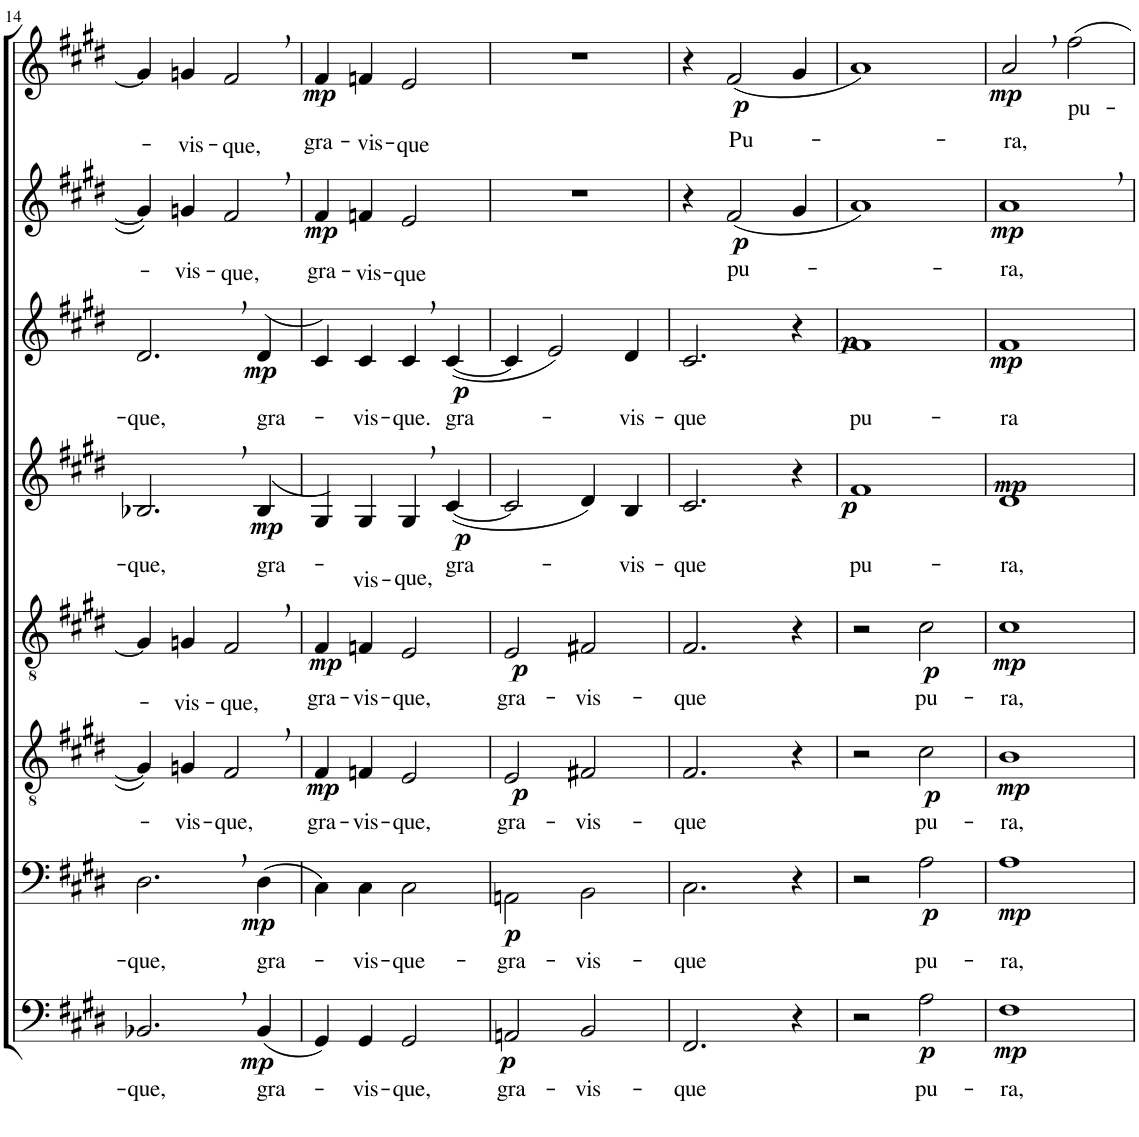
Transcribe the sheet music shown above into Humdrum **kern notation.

**kern	**text	**dynam	**kern	**text	**dynam	**kern	**text	**dynam	**kern	**text	**dynam	**kern	**text	**dynam	**kern	**text	**dynam	**kern	**text	**dynam	**kern	**text	**text	**dynam
*part8	*part8	*part8	*part7	*part7	*part7	*part6	*part6	*part6	*part5	*part5	*part5	*part4	*part4	*part4	*part3	*part3	*part3	*part2	*part2	*part2	*part1	*part1	*part1	*part1
*staff8	*staff8	*staff8	*staff7	*staff7	*staff7	*staff6	*staff6	*staff6	*staff5	*staff5	*staff5	*staff4	*staff4	*staff4	*staff3	*staff3	*staff3	*staff2	*staff2	*staff2	*staff1	*staff1	*staff1	*staff1
*I"Bassi II	*	*	*I"Bassi I	*	*	*I"Tenori II	*	*	*I"Tenori I	*	*	*I"Contralti II	*	*	*I"Contralti I	*	*	*I"Soprani II	*	*	*I"Soprani I	*	*	*
!!LO:PB:g=z
*clefF4	*	*	*clefF4	*	*	*clefGv2	*	*	*clefGv2	*	*	*clefG2	*	*	*clefG2	*	*	*clefG2	*	*	*clefG2	*	*	*
*k[f#c#g#d#]	*	*	*k[f#c#g#d#]	*	*	*k[f#c#g#d#]	*	*	*k[f#c#g#d#]	*	*	*k[f#c#g#d#]	*	*	*k[f#c#g#d#]	*	*	*k[f#c#g#d#]	*	*	*k[f#c#g#d#]	*	*	*
*E:	*	*	*E:	*	*	*E:	*	*	*E:	*	*	*E:	*	*	*E:	*	*	*E:	*	*	*E:	*	*	*
*M4/4	*	*	*M4/4	*	*	*M4/4	*	*	*M4/4	*	*	*M4/4	*	*	*M4/4	*	*	*M4/4	*	*	*M4/4	*	*	*
*met(c)	*	*	*met(c)	*	*	*met(c)	*	*	*met(c)	*	*	*met(c)	*	*	*met(c)	*	*	*met(c)	*	*	*met(c)	*	*	*
=14	=14	=14	=14	=14	=14	=14	=14	=14	=14	=14	=14	=14	=14	=14	=14	=14	=14	=14	=14	=14	=14	=14	=14	=14
!	!LO:LY:b	!	!	!LO:LY:b	!	!	!	!	!	!	!	!	!LO:LY:b	!	!	!LO:LY:b	!	!	!	!	!	!	!	!
2.BB-X,/	-que,	.	2.D#,\	-que,	.	4G#/]	.	.	4G#/]	.	.	2.B-X,/	-que,	.	2.d#,/	-que,	.	4g#/]	.	.	4g#/]	.	.	.
!	!	!	!	!	!	!	!LO:LY:b	!	!	!LO:LY:b	!	!	!	!	!	!	!	!	!LO:LY:b	!	!	!	!LO:LY:b	!
.	.	.	.	.	.	4Gn/	-vis-	.	4Gn/	-vis-	.	.	.	.	.	.	.	4gn/	-vis-	.	4gn/	.	-vis-	.
!	!	!	!	!	!	!	!LO:LY:b	!	!	!LO:LY:b	!	!	!	!	!	!	!	!	!LO:LY:b	!	!	!	!LO:LY:b	!
.	.	.	.	.	.	2F#,/	-que,	.	2F#,/	-que,	.	.	.	.	.	.	.	2f#,/	-que,	.	2f#,/	.	-que,	.
!	!LO:LY:b	!LO:DY:b	!	!LO:LY:b	!LO:DY:b	!	!	!	!	!	!	!	!LO:LY:b	!LO:DY:b	!	!LO:LY:b	!LO:DY:b	!	!	!	!	!	!	!
(4BB-/	gra-	mp	(4D#\	gra-	mp	.	.	.	.	.	.	(4B-/	gra-	mp	(4d#/	gra-	mp	.	.	.	.	.	.	.
=15	=15	=15	=15	=15	=15	=15	=15	=15	=15	=15	=15	=15	=15	=15	=15	=15	=15	=15	=15	=15	=15	=15	=15	=15
!	!	!	!	!	!	!	!LO:LY:b	!LO:DY:b	!	!LO:LY:b	!LO:DY:b	!	!	!	!	!	!	!	!LO:LY:b	!LO:DY:b	!	!	!LO:LY:b	!LO:DY:b
4GG#/)	.	.	4C#\)	.	.	4F#/	gra-	mp	4F#/	gra-	mp	4G#/)	.	.	4c#/)	.	.	4f#/	gra-	mp	4f#/	.	gra-	mp
!	!LO:LY:b	!	!	!LO:LY:b	!	!	!LO:LY:b	!	!	!LO:LY:b	!	!	!LO:LY:b	!	!	!LO:LY:b	!	!	!LO:LY:b	!	!	!	!LO:LY:b	!
4GG#/	-vis-	.	4C#\	-vis-	.	4Fn/	-vis-	.	4Fn/	-vis-	.	4G#/	-vis-	.	4c#/	-vis-	.	4fn/	-vis-	.	4fn/	.	-vis-	.
!	!LO:LY:b	!	!	!LO:LY:b	!	!	!LO:LY:b	!	!	!LO:LY:b	!	!	!LO:LY:b	!	!	!LO:LY:b	!	!	!LO:LY:b	!	!	!	!LO:LY:b	!
2GG#/	-que,	.	2C#\	-que-	.	2E/	-que,	.	2E/	-que,	.	4G#,/	-que,	.	4c#,/	-que.	.	2e/	-que	.	2e/	.	-que	.
!	!	!	!	!	!	!	!	!	!	!	!	!	!LO:LY:b	!LO:DY:b	!	!LO:LY:b	!LO:DY:b	!	!	!	!	!	!	!
.	.	.	.	.	.	.	.	.	.	.	.	([4c#/	gra-	p	([4c#/	gra-	p	.	.	.	.	.	.	.
=16	=16	=16	=16	=16	=16	=16	=16	=16	=16	=16	=16	=16	=16	=16	=16	=16	=16	=16	=16	=16	=16	=16	=16	=16
!	!LO:LY:b	!LO:DY:b	!	!LO:LY:b	!LO:DY:b	!	!LO:LY:b	!LO:DY:b	!	!LO:LY:b	!LO:DY:b	!	!	!	!	!	!	!	!	!	!	!	!	!
2AAn/	gra-	p	2AAn\	-gra-	p	2E/	gra-	p	2E/	gra-	p	2c#/]	.	.	4c#/]	.	.	1r	.	.	1r	.	.	.
.	.	.	.	.	.	.	.	.	.	.	.	.	.	.	2e/)	.	.	.	.	.	.	.	.	.
!	!LO:LY:b	!	!	!LO:LY:b	!	!	!LO:LY:b	!	!	!LO:LY:b	!	!	!	!	!	!	!	!	!	!	!	!	!	!
2BB/	-vis-	.	2BB\	-vis-	.	2F#X/	-vis-	.	2F#X/	-vis-	.	4d#/)	.	.	.	.	.	.	.	.	.	.	.	.
!	!	!	!	!	!	!	!	!	!	!	!	!	!LO:LY:b	!	!	!LO:LY:b	!	!	!	!	!	!	!	!
.	.	.	.	.	.	.	.	.	.	.	.	4B/	-vis-	.	4d#/	vis-	.	.	.	.	.	.	.	.
=17	=17	=17	=17	=17	=17	=17	=17	=17	=17	=17	=17	=17	=17	=17	=17	=17	=17	=17	=17	=17	=17	=17	=17	=17
!	!LO:LY:b	!	!	!LO:LY:b	!	!	!LO:LY:b	!	!	!LO:LY:b	!	!	!LO:LY:b	!	!	!LO:LY:b	!	!	!	!	!	!	!	!
2.FF#/	-que	.	2.C#\	-que	.	2.F#/	-que	.	2.F#/	-que	.	2.c#/	-que	.	2.c#/	-que	.	4r	.	.	4r	.	.	.
!	!	!	!	!	!	!	!	!	!	!	!	!	!	!	!	!	!	!	!LO:LY:b	!LO:DY:b	!	!	!LO:LY:b	!LO:DY:b
.	.	.	.	.	.	.	.	.	.	.	.	.	.	.	.	.	.	(2f#/	pu-	p	(2f#/	.	Pu-	p
!	!	!	!	!	!	!	!	!	!	!	!	!	!	!LO:DY:b	!	!	!LO:DY:b	!	!	!	!	!	!	!
4r	.	.	4r	.	.	4r	.	.	4r	.	.	4r	.	p	4r	.	p	4g#/	.	.	4g#/	.	.	.
=18	=18	=18	=18	=18	=18	=18	=18	=18	=18	=18	=18	=18	=18	=18	=18	=18	=18	=18	=18	=18	=18	=18	=18	=18
!	!	!	!	!	!	!	!	!	!	!	!	!	!LO:LY:b	!	!	!LO:LY:b	!	!	!	!	!	!	!	!
2r	.	.	2r	.	.	2r	.	.	2r	.	.	1f#	pu-	.	1f#	pu-	.	1a)	.	.	1a)	.	.	.
!	!LO:LY:b	!LO:DY:b	!	!LO:LY:b	!LO:DY:b	!	!LO:LY:b	!LO:DY:b	!	!LO:LY:b	!LO:DY:b	!	!	!	!	!	!	!	!	!	!	!	!	!
2A\	pu-	p	2A\	pu-	p	2c#\	pu-	p	2c#\	pu-	p	.	.	.	.	.	.	.	.	.	.	.	.	.
=19	=19	=19	=19	=19	=19	=19	=19	=19	=19	=19	=19	=19	=19	=19	=19	=19	=19	=19	=19	=19	=19	=19	=19	=19
!	!LO:LY:b	!LO:DY:b	!	!LO:LY:b	!LO:DY:b	!	!LO:LY:b	!LO:DY:b	!	!LO:LY:b	!LO:DY:b	!	!LO:LY:b	!LO:DY:b	!	!LO:LY:b	!LO:DY:b	!	!LO:LY:b	!LO:DY:b	!	!	!LO:LY:b	!LO:DY:b
1F#	-ra,	mp	1A	-ra,	mp	1B	-ra,	mp	1c#	-ra,	mp	1d#	-ra,	mp	1f#	-ra	mp	1a,	-ra,	mp	2a,/	.	-ra,	mp
!	!	!	!	!	!	!	!	!	!	!	!	!	!	!	!	!	!	!	!	!	!	!LO:LY:b	!	!
.	.	.	.	.	.	.	.	.	.	.	.	.	.	.	.	.	.	.	.	.	2ff#\	pu-	.	.
=	=	=	=	=	=	=	=	=	=	=	=	=	=	=	=	=	=	=	=	=	=	=	=	=
*-	*-	*-	*-	*-	*-	*-	*-	*-	*-	*-	*-	*-	*-	*-	*-	*-	*-	*-	*-	*-	*-	*-	*-	*-
